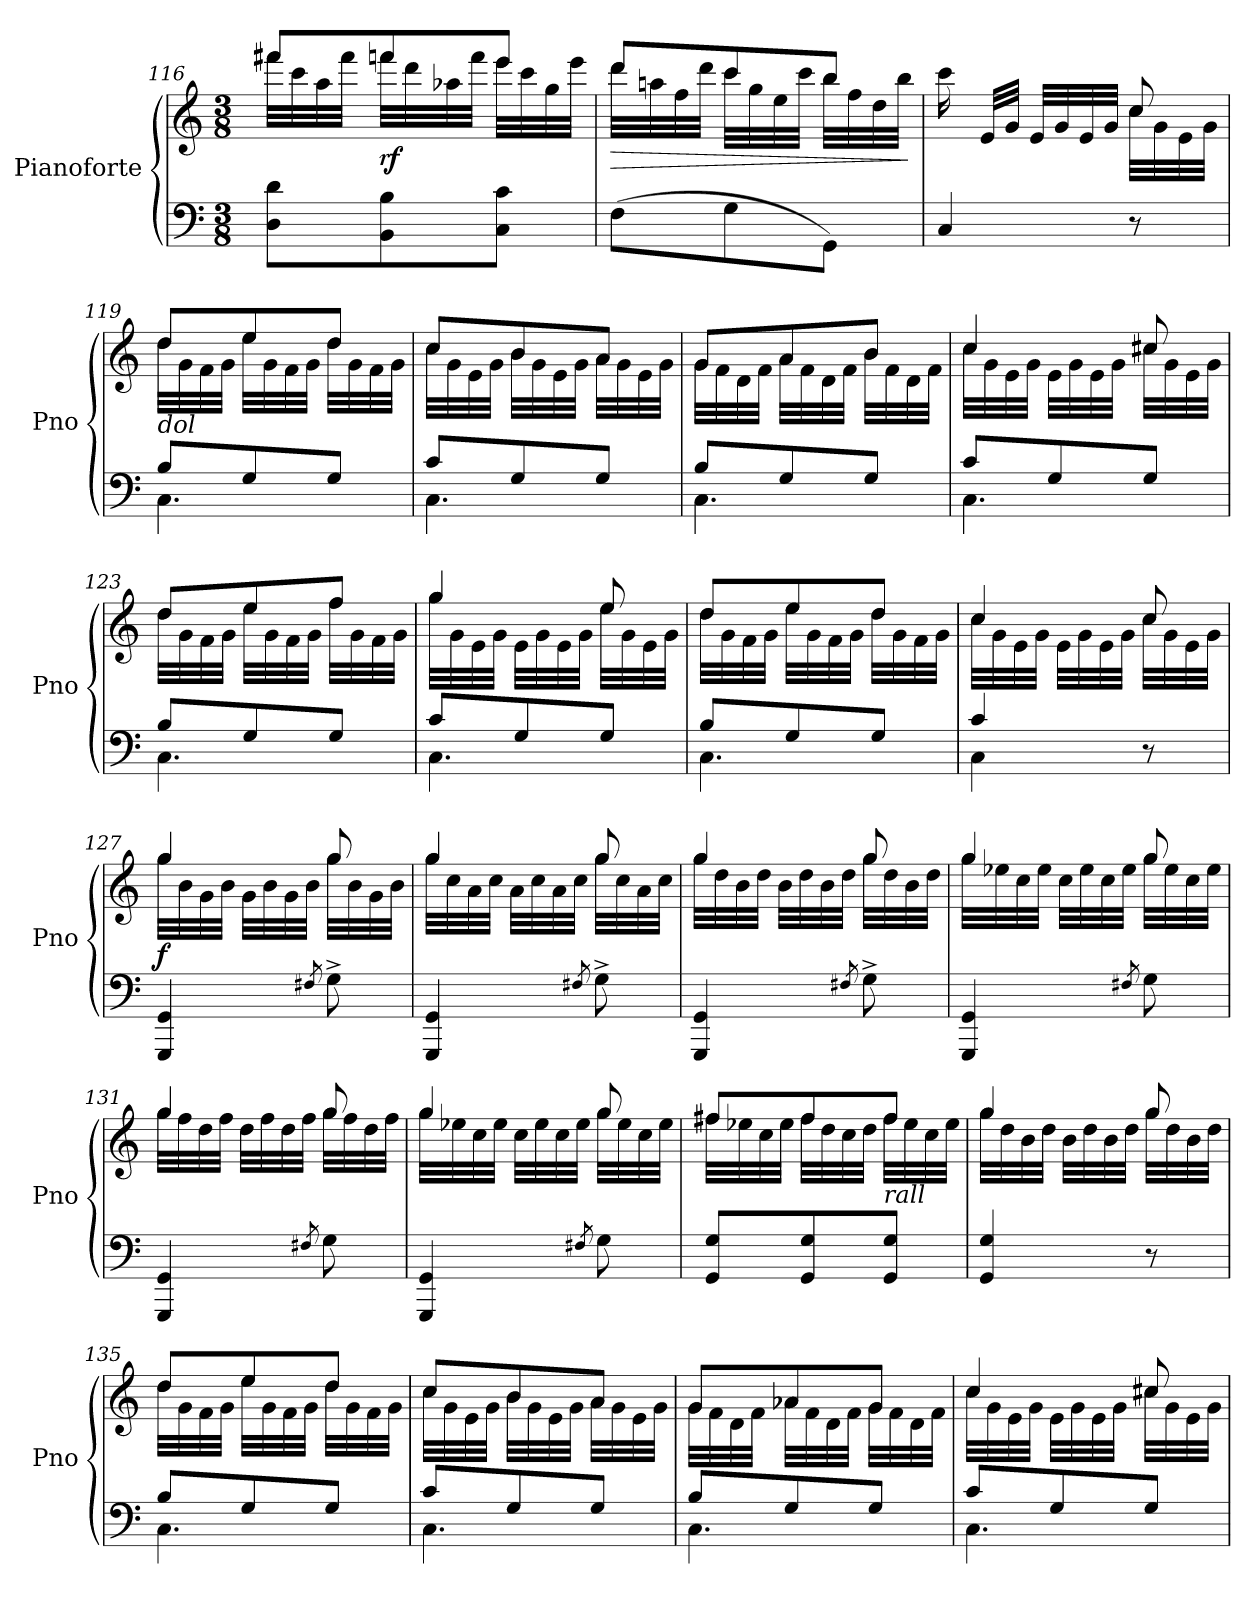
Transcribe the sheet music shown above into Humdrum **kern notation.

**kern	**kern	**dynam
*part2	*part1	*part1
*staff2	*staff1	*staff1
*I"Pianoforte	*I"Pianoforte	*
*I'Pno	*I'Pno	*
*clefF4	*clefG2	*
*k[]	*k[]	*
*C:	*C:	*
*M3/8	*M3/8	*
=116	=116	=116
*	*^	*
8D\ 8d\L	8fff#X/L	32fff#X\LLL	.
.	.	32ccc\	.
.	.	32aa\	.
.	.	32fff#\JJJ	.
8BB\ 8B\	8fffn/	32fff\LLL	rf
.	.	32ddd\	.
.	.	32aa-X\	.
.	.	32fff\JJJ	.
8C\ 8c\J	8eee/J	32eee\LLL	.
.	.	32ccc\	.
.	.	32gg\	.
.	.	32eee\JJJ	.
=117	=117	=117	=117
!	!	!	!LO:HP:b
(8F\L	8ddd/L	32ddd\LLL	>
.	.	32aan\	.
.	.	32ff\	.
.	.	32ddd\JJJ	.
8G\	8ccc/	32ccc\LLL	.
.	.	32gg\	.
.	.	32ee\	.
.	.	32ccc\JJJ	.
8GG/J)	8bb/J	32bb\LLL	.
.	.	32ff\	.
.	.	32dd\	.
.	.	32bb\JJJ	.
*	*v	*v	*
.	.	]
=118	=118	=118
*	*^	*
4C/	16ccc\	32ryy	.
.	.	32ryy	.
.	32e/LLL	16ryy	.
.	32g/JJJ	.	.
.	32e/LLL	8ryy	.
.	32g/	.	.
.	32e/	.	.
.	32g/JJJ	.	.
8r	8cc/	32cc\LLL	.
.	.	32g\	.
.	.	32e\	.
.	.	32g\JJJ	.
=119	=119	=119	=119
*^	*	*	*
!	!	!LO:TX:b:i:t=dol	!	!
8B/L	4.C\	8dd/L	32dd\LLL	.
.	.	.	32g\	.
.	.	.	32f\	.
.	.	.	32g\JJJ	.
8G/	.	8ee/	32ee\LLL	.
.	.	.	32g\	.
.	.	.	32f\	.
.	.	.	32g\JJJ	.
8G/J	.	8dd/J	32dd\LLL	.
.	.	.	32g\	.
.	.	.	32f\	.
.	.	.	32g\JJJ	.
=120	=120	=120	=120	=120
8c/L	4.C\	8cc/L	32cc\LLL	.
.	.	.	32g\	.
.	.	.	32e\	.
.	.	.	32g\JJJ	.
8G/	.	8b/	32b\LLL	.
.	.	.	32g\	.
.	.	.	32e\	.
.	.	.	32g\JJJ	.
8G/J	.	8a/J	32a\LLL	.
.	.	.	32g\	.
.	.	.	32e\	.
.	.	.	32g\JJJ	.
=121	=121	=121	=121	=121
8B/L	4.C\	8g/L	32g\LLL	.
.	.	.	32f\	.
.	.	.	32d\	.
.	.	.	32f\JJJ	.
8G/	.	8a/	32a\LLL	.
.	.	.	32f\	.
.	.	.	32d\	.
.	.	.	32f\JJJ	.
8G/J	.	8b/J	32b\LLL	.
.	.	.	32f\	.
.	.	.	32d\	.
.	.	.	32f\JJJ	.
=122	=122	=122	=122	=122
8c/L	4.C\	4cc/	32cc\LLL	.
.	.	.	32g\	.
.	.	.	32e\	.
.	.	.	32g\JJJ	.
8G/	.	.	32e\LLL	.
.	.	.	32g\	.
.	.	.	32e\	.
.	.	.	32g\JJJ	.
8G/J	.	8cc#X/	32cc#X\LLL	.
.	.	.	32g\	.
.	.	.	32e\	.
.	.	.	32g\JJJ	.
=123	=123	=123	=123	=123
8B/L	4.C\	8dd/L	32dd\LLL	.
.	.	.	32g\	.
.	.	.	32f\	.
.	.	.	32g\JJJ	.
8G/	.	8ee/	32ee\LLL	.
.	.	.	32g\	.
.	.	.	32f\	.
.	.	.	32g\JJJ	.
8G/J	.	8ff/J	32ff\LLL	.
.	.	.	32g\	.
.	.	.	32f\	.
.	.	.	32g\JJJ	.
=124	=124	=124	=124	=124
8c/L	4.C\	4gg/	32gg\LLL	.
.	.	.	32g\	.
.	.	.	32e\	.
.	.	.	32g\JJJ	.
8G/	.	.	32e\LLL	.
.	.	.	32g\	.
.	.	.	32e\	.
.	.	.	32g\JJJ	.
8G/J	.	8ee/	32ee\LLL	.
.	.	.	32g\	.
.	.	.	32e\	.
.	.	.	32g\JJJ	.
=125	=125	=125	=125	=125
8B/L	4.C\	8dd/L	32dd\LLL	.
.	.	.	32g\	.
.	.	.	32f\	.
.	.	.	32g\JJJ	.
8G/	.	8ee/	32ee\LLL	.
.	.	.	32g\	.
.	.	.	32f\	.
.	.	.	32g\JJJ	.
8G/J	.	8dd/J	32dd\LLL	.
.	.	.	32g\	.
.	.	.	32f\	.
.	.	.	32g\JJJ	.
=126	=126	=126	=126	=126
4c/	4C\	4cc/	32cc\LLL	.
.	.	.	32g\	.
.	.	.	32e\	.
.	.	.	32g\JJJ	.
.	.	.	32e\LLL	.
.	.	.	32g\	.
.	.	.	32e\	.
.	.	.	32g\JJJ	.
8r	8ryy	8cc/	32cc\LLL	.
.	.	.	32g\	.
.	.	.	32e\	.
.	.	.	32g\JJJ	.
*v	*v	*	*	*
=127	=127	=127	=127
4GGG/ 4GG/	4gg/	32gg\LLL	f
.	.	32b\	.
.	.	32g\	.
.	.	32b\JJJ	.
.	.	32g\LLL	.
.	.	32b\	.
.	.	32g\	.
.	.	32b\JJJ	.
8qF#X/	.	.	.
8G^<\	8gg/	32gg\LLL	.
.	.	32b\	.
.	.	32g\	.
.	.	32b\JJJ	.
=128	=128	=128	=128
4GGG/ 4GG/	4gg/	32gg\LLL	.
.	.	32cc\	.
.	.	32a\	.
.	.	32cc\JJJ	.
.	.	32a\LLL	.
.	.	32cc\	.
.	.	32a\	.
.	.	32cc\JJJ	.
8qF#X/	.	.	.
8G^<\	8gg/	32gg\LLL	.
.	.	32cc\	.
.	.	32a\	.
.	.	32cc\JJJ	.
=129	=129	=129	=129
4GGG/ 4GG/	4gg/	32gg\LLL	.
.	.	32dd\	.
.	.	32b\	.
.	.	32dd\JJJ	.
.	.	32b\LLL	.
.	.	32dd\	.
.	.	32b\	.
.	.	32dd\JJJ	.
8qF#X/	.	.	.
8G^<\	8gg/	32gg\LLL	.
.	.	32dd\	.
.	.	32b\	.
.	.	32dd\JJJ	.
=130	=130	=130	=130
4GGG/ 4GG/	4gg/	32gg\LLL	.
.	.	32ee-X\	.
.	.	32cc\	.
.	.	32ee-\JJJ	.
.	.	32cc\LLL	.
.	.	32ee-\	.
.	.	32cc\	.
.	.	32ee-\JJJ	.
8qF#X/	.	.	.
8G\	8gg/	32gg\LLL	.
.	.	32ee-\	.
.	.	32cc\	.
.	.	32ee-\JJJ	.
=131	=131	=131	=131
4GGG/ 4GG/	4gg/	32gg\LLL	.
.	.	32ff\	.
.	.	32dd\	.
.	.	32ff\JJJ	.
.	.	32dd\LLL	.
.	.	32ff\	.
.	.	32dd\	.
.	.	32ff\JJJ	.
8qF#X/	.	.	.
8G\	8gg/	32gg\LLL	.
.	.	32ff\	.
.	.	32dd\	.
.	.	32ff\JJJ	.
=132	=132	=132	=132
4GGG/ 4GG/	4gg/	32gg\LLL	.
.	.	32ee-X\	.
.	.	32cc\	.
.	.	32ee-\JJJ	.
.	.	32cc\LLL	.
.	.	32ee-\	.
.	.	32cc\	.
.	.	32ee-\JJJ	.
8qF#X/	.	.	.
8G\	8gg/	32gg\LLL	.
.	.	32ee-\	.
.	.	32cc\	.
.	.	32ee-\JJJ	.
=133	=133	=133	=133
8GG/ 8G/L	8ff#X/L	32ff#X\LLL	.
.	.	32ee-X\	.
.	.	32cc\	.
.	.	32ee-\JJJ	.
8GG/ 8G/	8ff#/	32ff#\LLL	.
.	.	32dd\	.
.	.	32cc\	.
.	.	32dd\JJJ	.
!	!LO:TX:b:i:t=rall	!	!
8GG/ 8G/J	8ff#/J	32ff#\LLL	.
.	.	32ee-\	.
.	.	32cc\	.
.	.	32ee-\JJJ	.
=134	=134	=134	=134
4GG/ 4G/	4gg/	32gg\LLL	.
.	.	32dd\	.
.	.	32b\	.
.	.	32dd\JJJ	.
.	.	32b\LLL	.
.	.	32dd\	.
.	.	32b\	.
.	.	32dd\JJJ	.
8r	8gg/	32gg\LLL	.
.	.	32dd\	.
.	.	32b\	.
.	.	32dd\JJJ	.
=135	=135	=135	=135
*^	*	*	*
8B/L	4.C\	8dd/L	32dd\LLL	.
.	.	.	32g\	.
.	.	.	32f\	.
.	.	.	32g\JJJ	.
8G/	.	8ee/	32ee\LLL	.
.	.	.	32g\	.
.	.	.	32f\	.
.	.	.	32g\JJJ	.
8G/J	.	8dd/J	32dd\LLL	.
.	.	.	32g\	.
.	.	.	32f\	.
.	.	.	32g\JJJ	.
=136	=136	=136	=136	=136
8c/L	4.C\	8cc/L	32cc\LLL	.
.	.	.	32g\	.
.	.	.	32e\	.
.	.	.	32g\JJJ	.
8G/	.	8b/	32b\LLL	.
.	.	.	32g\	.
.	.	.	32e\	.
.	.	.	32g\JJJ	.
8G/J	.	8a/J	32a\LLL	.
.	.	.	32g\	.
.	.	.	32e\	.
.	.	.	32g\JJJ	.
=137	=137	=137	=137	=137
8B/L	4.C\	8g/L	32g\LLL	.
.	.	.	32f\	.
.	.	.	32d\	.
.	.	.	32f\JJJ	.
8G/	.	8a-X/	32a-X\LLL	.
.	.	.	32f\	.
.	.	.	32d\	.
.	.	.	32f\JJJ	.
8G/J	.	8g/J	32g\LLL	.
.	.	.	32f\	.
.	.	.	32d\	.
.	.	.	32f\JJJ	.
=138	=138	=138	=138	=138
8c/L	4.C\	4cc/	32cc\LLL	.
.	.	.	32g\	.
.	.	.	32e\	.
.	.	.	32g\JJJ	.
8G/	.	.	32e\LLL	.
.	.	.	32g\	.
.	.	.	32e\	.
.	.	.	32g\JJJ	.
8G/J	.	8cc#X/	32cc#X\LLL	.
.	.	.	32g\	.
.	.	.	32e\	.
.	.	.	32g\JJJ	.
*v	*v	*	*	*
*	*v	*v	*
=	=	=
*-	*-	*-
